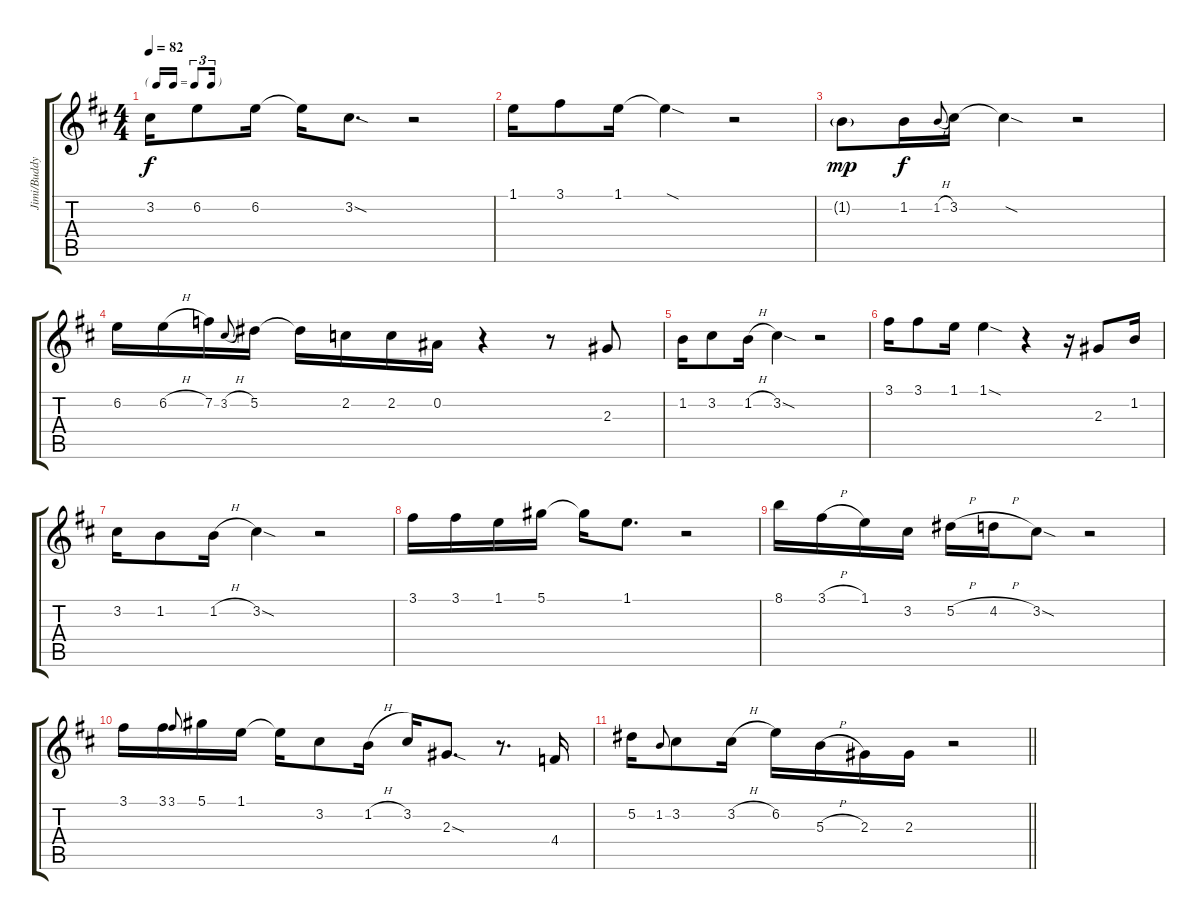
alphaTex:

\track ("Jimi/Buddy Vocal" "Jimi/Buddy") {instrument electricguitarjazz}
\staff {score tabs}
\tuning (Eb4 Bb3 Gb3 Db3 Ab2 Eb2) {hide}
\ts (4 4)
\tf triplet16th
\tempo 82
\clef g2
\ks d
3.2.16{dy f} 6.2.8 6.2.16 6.2{t}.16 3.2{sod}.8{d} r.2 |
1.1.16 3.1.8 1.1.16 1.1{sod t}.4 r.2 |
1.2{g}.8{dy mp} 1.2.16{dy f} 1.2{h}.8{gr onbeat} 3.2.16 3.2{sod t}.4 r.2 |
6.2.16 6.2{h}.16 7.2.16 3.2{h}.8{gr onbeat} 5.2.16 5.2{t}.16 2.2.16 2.2.16 0.2.16 r.4 r.8 2.3.8 |
1.2.16 3.2.8 1.2{h}.16 3.2{sod}.4 r.2 |
3.1.16 3.1.8 1.1.16 1.1{sod}.4 r.4 r.16 2.3.8 1.2.16 |
3.2.16 1.2.8 1.2{h}.16 3.2{sod}.4 r.2 |
3.1.16 3.1.16 1.1.16 5.1.16 5.1{t}.16 1.1.8{d} r.2 |
8.1.16 3.1{h}.16 1.1.16 3.2.16 5.2{h}.16 4.2{h}.16 3.2{sod}.8 r.2 |
3.1.16 3.1.16 3.1.8{gr onbeat} 5.1.16 1.1.16 1.1{t}.16 3.2.8 1.2{h}.16 3.2.16 2.3{sod}.8{d} r.8{d} 4.4.16 |
\barLineRight lightlight
5.2.16 1.2.8{gr onbeat} 3.2.8 3.2{h}.16 6.2.16 5.3{h}.16 2.3.16 2.3.16 r.2
